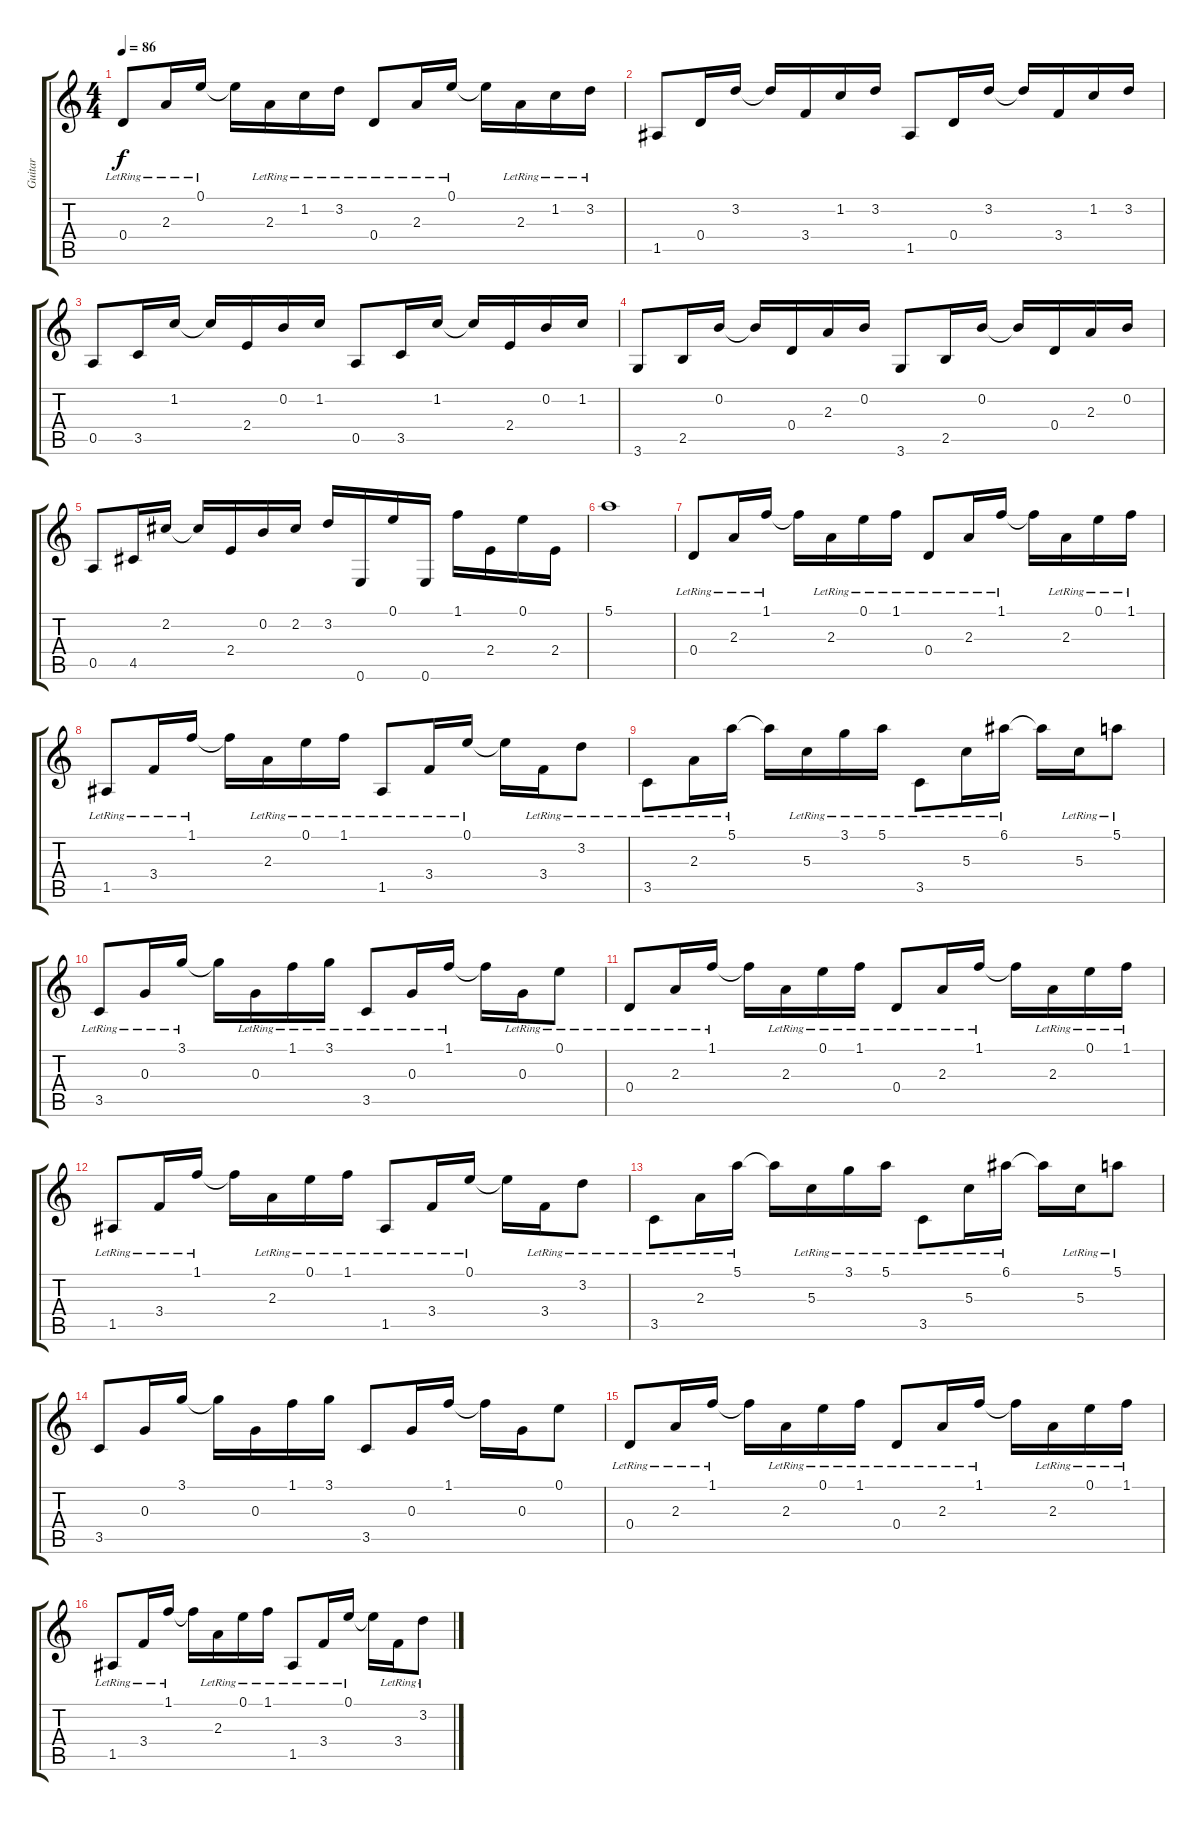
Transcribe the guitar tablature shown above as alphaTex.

\track ("Guitar" "Guitar") {instrument acousticguitarnylon}
\staff {score tabs}
\tuning (E4 B3 G3 D3 A2 E2) {hide}
\ts (4 4)
\tempo 86
\clef g2
\ks c
0.4{lr}.8{dy f} 2.3{lr}.16 0.1{lr}.16 0.1{t}.16 2.3{lr}.16 1.2{lr}.16 3.2{lr}.16 0.4{lr}.8 2.3{lr}.16 0.1{lr}.16 0.1{t}.16 2.3{lr}.16 1.2{lr}.16 3.2{lr}.16 |
1.5.8 0.4.16 3.2.16 3.2{t}.16 3.4.16 1.2.16 3.2.16 1.5.8 0.4.16 3.2.16 3.2{t}.16 3.4.16 1.2.16 3.2.16 |
0.5.8 3.5.16 1.2.16 1.2{t}.16 2.4.16 0.2.16 1.2.16 0.5.8 3.5.16 1.2.16 1.2{t}.16 2.4.16 0.2.16 1.2.16 |
3.6.8 2.5.16 0.2.16 0.2{t}.16 0.4.16 2.3.16 0.2.16 3.6.8 2.5.16 0.2.16 0.2{t}.16 0.4.16 2.3.16 0.2.16 |
0.5.8 4.5.16 2.2.16 2.2{t}.16 2.4.16 0.2.16 2.2.16 3.2.16 0.6.16 0.1.16 0.6.16 1.1.16 2.4.16 0.1.16 2.4.16 |
5.1.1 |
0.4{lr}.8 2.3{lr}.16 1.1{lr}.16 1.1{t}.16 2.3{lr}.16 0.1{lr}.16 1.1{lr}.16 0.4{lr}.8 2.3{lr}.16 1.1{lr}.16 1.1{t}.16 2.3{lr}.16 0.1{lr}.16 1.1{lr}.16 |
1.5{lr}.8 3.4{lr}.16 1.1{lr}.16 1.1{t}.16 2.3{lr}.16 0.1{lr}.16 1.1{lr}.16 1.5{lr}.8 3.4{lr}.16 0.1{lr}.16 0.1{t}.16 3.4{lr}.16 3.2{lr}.8 |
3.5{lr}.8 2.3{lr}.16 5.1{lr}.16 5.1{t}.16 5.3{lr}.16 3.1{lr}.16 5.1{lr}.16 3.5{lr}.8 5.3{lr}.16 6.1{lr}.16 6.1{t}.16 5.3{lr}.16 5.1{lr}.8 |
3.5{lr}.8 0.3{lr}.16 3.1{lr}.16 3.1{t}.16 0.3{lr}.16 1.1{lr}.16 3.1{lr}.16 3.5{lr}.8 0.3{lr}.16 1.1{lr}.16 1.1{t}.16 0.3{lr}.16 0.1{lr}.8 |
0.4{lr}.8 2.3{lr}.16 1.1{lr}.16 1.1{t}.16 2.3{lr}.16 0.1{lr}.16 1.1{lr}.16 0.4{lr}.8 2.3{lr}.16 1.1{lr}.16 1.1{t}.16 2.3{lr}.16 0.1{lr}.16 1.1{lr}.16 |
1.5{lr}.8 3.4{lr}.16 1.1{lr}.16 1.1{t}.16 2.3{lr}.16 0.1{lr}.16 1.1{lr}.16 1.5{lr}.8 3.4{lr}.16 0.1{lr}.16 0.1{t}.16 3.4{lr}.16 3.2{lr}.8 |
3.5{lr}.8 2.3{lr}.16 5.1{lr}.16 5.1{t}.16 5.3{lr}.16 3.1{lr}.16 5.1{lr}.16 3.5{lr}.8 5.3{lr}.16 6.1{lr}.16 6.1{t}.16 5.3{lr}.16 5.1{lr}.8 |
3.5.8 0.3.16 3.1.16 3.1{t}.16 0.3.16 1.1.16 3.1.16 3.5.8 0.3.16 1.1.16 1.1{t}.16 0.3.16 0.1.8 |
0.4{lr}.8 2.3{lr}.16 1.1{lr}.16 1.1{t}.16 2.3{lr}.16 0.1{lr}.16 1.1{lr}.16 0.4{lr}.8 2.3{lr}.16 1.1{lr}.16 1.1{t}.16 2.3{lr}.16 0.1{lr}.16 1.1{lr}.16 |
1.5{lr}.8 3.4{lr}.16 1.1{lr}.16 1.1{t}.16 2.3{lr}.16 0.1{lr}.16 1.1{lr}.16 1.5{lr}.8 3.4{lr}.16 0.1{lr}.16 0.1{t}.16 3.4{lr}.16 3.2{lr}.8
